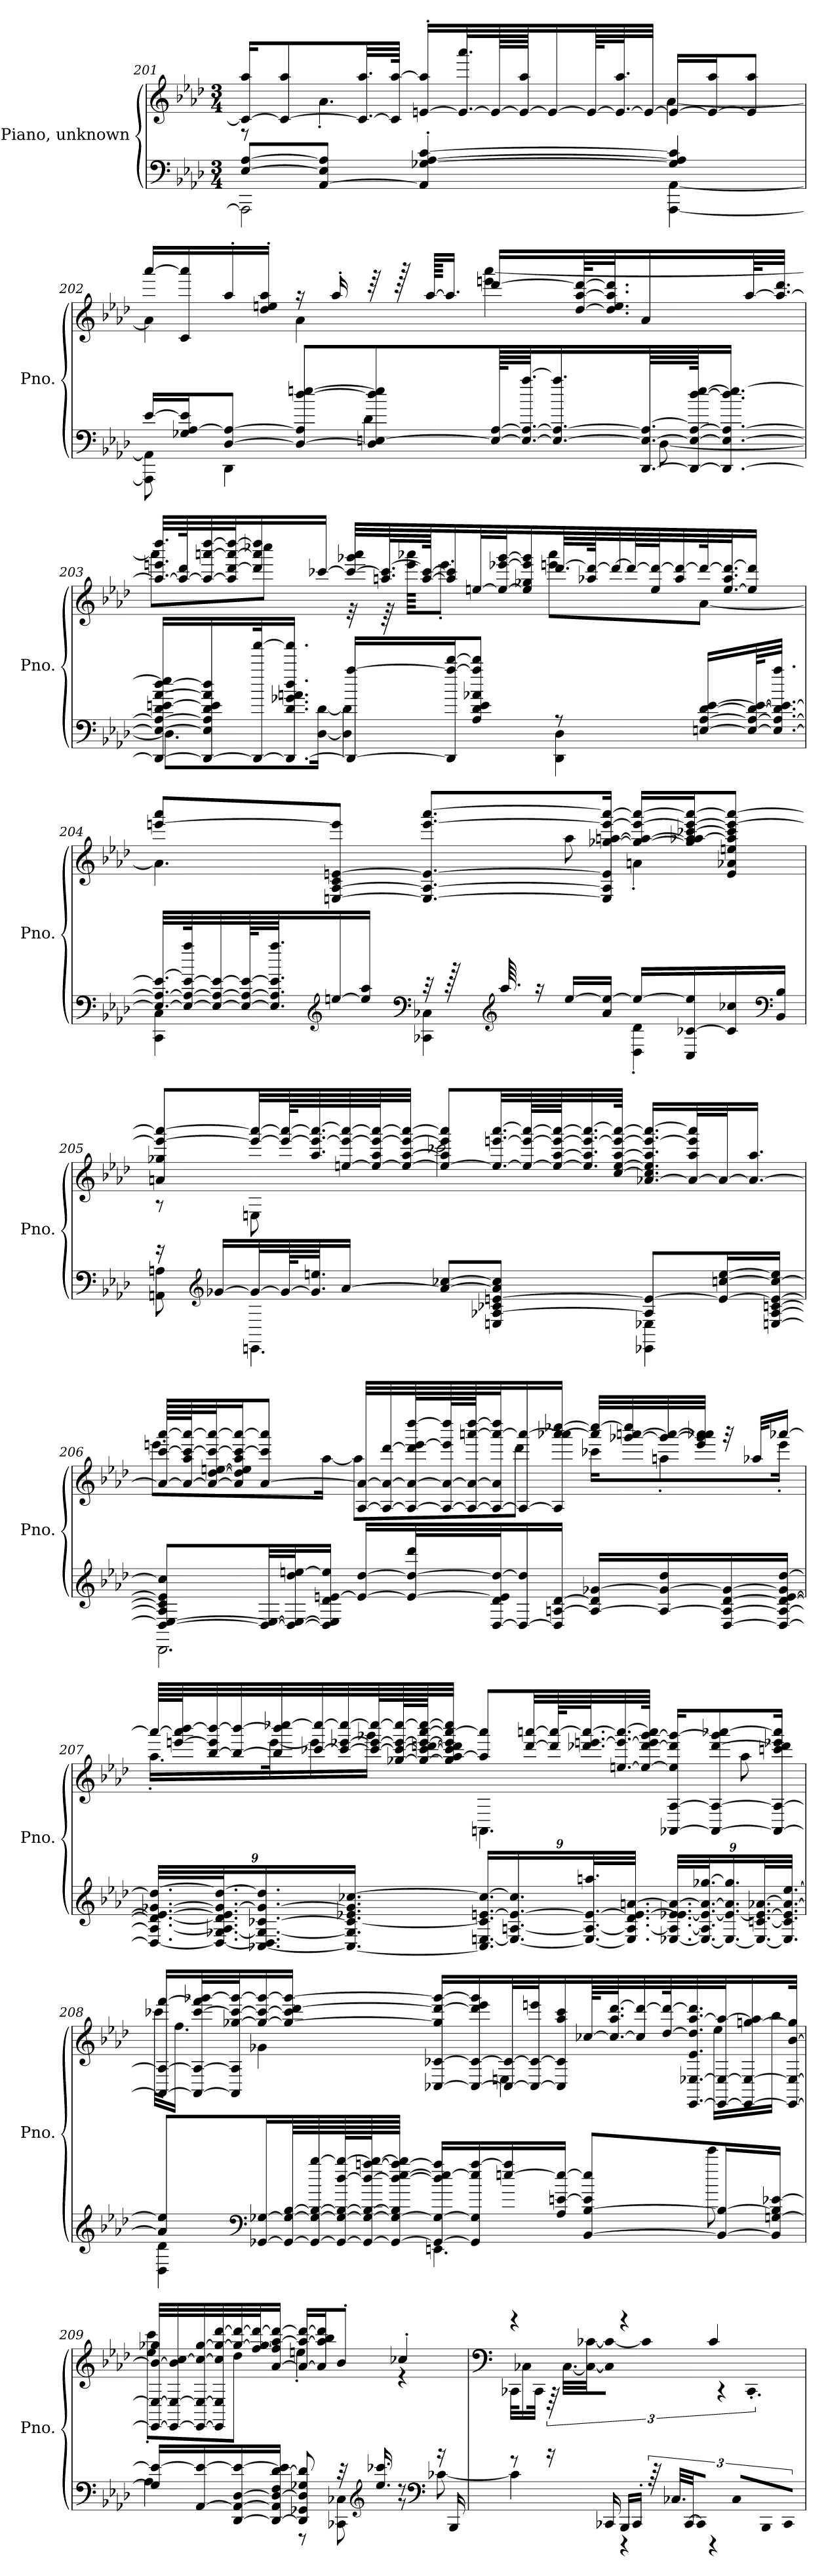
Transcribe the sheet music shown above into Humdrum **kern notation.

**kern	**kern
*part1	*part1
*staff2	*staff1
*I"Piano, unknown	*
*I'Pno.	*
!!LO:LB:g=z
*clefF4	*clefG2
*k[b-e-a-d-]	*k[b-e-a-d-]
*M3/4	*M3/4
=201	=201
*^	*^
[8E-/ [8A-/L	2AAA-\]	16c/_ 16aa-/KL	8r
.	.	8c/_ 8aa-/	.
[8AA-/ 8E-/] 8A-/]J	.	.	4.a-'\
.	.	32.c/_ 32.aa-/LL	.
.	.	64c/] [64aa-/JJJk	.
4AA-/]' [4G-X/' [4A-/' [4c/'	.	[16en/' 16aa-/]'LL	.
.	.	32.e/_ 32.aaa-/L	.
.	.	128e/LL_	.
.	.	128e/_ 128aa-/JJJ	.
.	.	16e/_	.
.	.	128e/KLL_	.
.	.	64.e/_ 64.aa-/J	.
.	.	32e/JJJ_	.
4G-/] 4A-/] 4c/]	[4AAA-\ [4AA-\	16e/LL_	[4a-\
.	.	16e/_ 16aa-/J	.
.	.	8e/] 8aa-/J	.
!!LO:LB:g=z	!!
=202	=202	=202	=202
[16e-/LL	8AAA-\] 8AA-\]	[16aaa-/LL	4a-\]
16G-X/ [16A-/ 16e-/]J	.	16c/ 16aaa-/]	.
[8D-/ 8A-/_J	4DD-\	16aa-'/	.
.	.	16dd-/' 16een/' 16aa-/'JJ	.
8D-/_ 8A-/] [8dd-/ [8een/L	.	16r	4a-\
.	.	16aa-'/	.
8D-/] [8En/ 8dd-/] 8ee/]	4d-\	64r	.
.	.	128r	.
.	.	[128aa-/KKKLL	.
.	.	16.aa-/JJ]	.
128E/_ [128A-/KLLL	.	[16ddd-/LL	4eeen\ [4aaa-\
64.E/_ 64.A-/_ [64.aa-/JJ	.	.	.
16.E/_ 16.A-/_ 16.aa-/]	.	.	.
.	.	[64dd-/ [64aa-/ 64ddd-/_KL	.
.	.	32.dd-/] 32.ee/ 32.aa-/] 32.ddd-/]J	.
[64.DD-/ 64.E/_ 64.A-/_LL	[8D-\	16a-/	.
128DD-/_ 128E/_ 128A-/_ [128dd-/ [128ee/JJK	.	.	.
16.DD-/_ 16.E/_ 16.A-/_ 16.dd-/] 16.ee/_JJ	.	.	.
.	.	[64aa-/KL	.
.	.	32.aa-/_ 32.ddd-/JJJ	.
!!LO:PB:g=z	!!
=203	=203	=203	=203
16DD-/_ 16E/_ 16A-/_ 16d-/ [16en/ [16a-/ [16dd-/ 16ee/]LL	8.D-\L]	32.aa-/_ 32.eeen/ 32.dddd-/LLL	8aaa-\L]
.	.	64aa-/_ 64ddd-/K	.
16DD-/_ 16E/] 16A-/] 16d-/ 16e/] 16a-/] 16dd-/]	.	32aa-/_ [32aaan/ [32dddd-/	.
.	.	32aa-/] [32ddd-/ 32aaa/_ 32dddd-/_J	.
32DD-/_ [32aaa-/K	.	16ddd-/] 16aaa/] 16dddd-/]	8cccc-X\J
16.DD-/_ 16.d-/ 16.g-X/ 16.an/ 16.dd-/ 16.aaa-/]JJ	.	.	.
.	[16D-\ [16d-\Jk	[16ccc-X/JJ	.
16DD-/_ [16aa-/LL	4D-\] 4d-\]	32ccc-/_ 32ggg-X/ 32aaa/LLL	32r
.	.	64.aan/ 64.ccc-/_L	64r
.	.	.	64eee\ 64aaa-X\KKKL
.	.	[128aa/ 128ccc-/_JJK	.
16DD-/] 16aa-/_ [16ddd-/J	.	16aa/] 16ccc-/]	8.eee'\J
8A-/ 8d-/ 8e/ 8a-X/ 8aa-/] 8ddd-/]J	.	[32een/L	.
.	.	32ee/_ [32eee-X/ [32ggg-/J	.
.	.	16ee/] 16gg-X/ 16eee-/] 16ggg-/]	.
8r	4DD-\ 4D-\	[64.ddd-/LL	8eeen\ 8aaa-\L
.	.	128aa-X/ 128ddd-/_JK	.
.	.	32ddd-/_	.
.	.	64ddd-/L_	.
.	.	64ee/ 64ddd-/_J	.
.	.	32aa-/ 32ddd-/_	.
[16En/ [16A-/ [16d-/ [16e/LL	.	64ddd-/K_	[8a-\J
.	.	[32.ee/ 32.aa-/ 32.ddd-/_J	.
64E/_ 64A-/_ 64d-/_ 64e/_KL	.	16ee/] 16ddd-/]JJ	.
32.E/_ 32.A-/_ 32.d-/] 32.e/_ 32.aa-/JJJ	.	.	.
!!LO:LB:g=z	!!
=204	=204	=204	=204
32.E/_ 32.A-/_ 32.e/_LLL	4CC\ 4C\	[8eeen/ 8aaa-/L	4.a-\]
64E/_ 64A-/_ 64e/_ 64aa-/K	.	.	.
32E/_ 32A-/_ 32e/_	.	.	.
128E/_ 128A-/_ 128e/_KL	.	.	.
64.E/] 64.A-/] 64.e/] 64.aa-/JJ	.	.	.
*clefG2	*	*	*
[16een/	.	[8En/ [8A-/ 8c/ [8en/ 8eee/]J	.
16ee/] 16aa-/JJ	.	.	.
*clefF4	*	*	*
32r	4CC-X\ 4C-X\	8.E/_ 8.A-/_ 8.e/_ [8.eee/ [8.aaa-/L	.
128r	.	.	.
*clefG2	*	*	*
64.aa-/	.	.	.
16r	.	.	.
[16ee/LL	.	.	8aa-\
16a-/ 16ee/_JJ	.	16E/] 16A-/] 16e/] [16gg-X/ [16aan/ 16eee/_ 16aaa-/_Jk	.
16ee/LL_	4D-\' 4d-\'	16gg-/_ 16aa/_ 16eee/_ 16aaa-/_LL	4an'\
16C-/ [16c-X/ 16ee/]	.	16gg-/] [16aa-X/ 16aa/] [16ccc-X/ 16eee/_ 16aaa-/_J	.
16c-/] 16cc-X/	.	8e/ 8a-X/ 8een/ 8aa-/] 8ccc-/] 8eee/_ 8aaa-/_J	.
*clefF4	*	*	*
16BB-/ 16B-/JJ	.	.	.
!!LO:LB:g=z	!!
=205	=205	=205	=205
16r	8AAn\ 8An\	8an/ 8gg-X/ 8eee/_ 8aaa-/_L	8r
*clefG2	*	*	*
[16g-X/LL	.	.	.
32g-/L_	4.EEn\	32eee/_ 32aaa-/_LL	8En\
128g-/KL_	.	128eee/_ 128aaa-/_KL	.
64.g-/] 64.een/JJ	.	64.aa-/ 64.eee/_ 64.aaa-/_	.
[16a-/JJ	.	[64een/ 64eee/_ 64aaa-/_	.
.	.	64ee/_ 64aa-/ 64eee/_ 64aaa-/_J	.
.	.	32ee/_ [32aa-/ 32eee/_ 32aaa-/_JJJ	.
8a-/_ [8cc-X/L	.	8ee/_ 8aa-/] 8eee/] 8aaa-/]L	2ccc-X\
8En/ [8A-X/ 8c-X/ [8en/ 8a-/] 8cc-/]J	.	32.ee/_ [32.eeen/ [32.aaa-/LL	.
.	.	128ee/_ 128eee/_ 128aaa-/_LL	.
.	.	128ee/_ [128aa-/ 128eee/_ 128aaa-/_JJ	.
.	.	32.ee/] 32.aa-/] 32.eee/_ 32.aaa-/_	.
.	.	[64cc/ [64ee/ [64aa-/ 64eee/_ 64aaa-/_JJJk	.
8A-/] 8e/_L	4EE-X\ 4E-X\	[16.a-X/ 16.cc/] 16.ee/] 16.aa-/] 16.eee/_ 16.aaa-/_LL	.
.	.	32a-/_ 32aa-/ 32eee/] 32aaa-/]L	.
16e/_ [16ccn/ [16ee/L	.	32a-/J_	.
.	.	16.a-/_ 16.aa-/JJ	.
[16En/ [16A-/ [16cn/ 16e/_ 16cc/_ 16ee/]JJ	.	.	.
!!LO:LB:g=z	!!
=206	=206	=206	=206
[8D-/ 8E/_ 8A-/] 8c/] 8e/] 8cc/]L	2.DD-\	64a-/_ [64ccc/ [64aaa-/LLLL	8.eeen\L
.	.	64a-/_ 64aa-/ 64ccc/_ 64aaa-/_J	.
.	.	32a-/_ [32dd-/ [32een/ 32ccc/_ 32aaa-/_J	.
.	.	16a-/] 16dd-/] 16ee/] 16aa-/ 16ccc/_ 16aaa-/_J	.
32D-/_ 32E/_LL	.	[8a-/ 8ccc/] 8aaa-/]J	.
32D-/_ 32E/_ 32dd-/ [32een/J	.	.	.
16D-/] 16E/] 16d-/ [16en/ 16ee/]JJ	.	.	[16aa-\Jk
16e/_ [16dd-/LL	.	[32A-/ 32a-/_LLL	8aa-\L]
.	.	32A-/_ 32a-/_ [32ddd-/	.
32e/_ 32dd-/_ 32ddd-/L	.	64A-/_ 64a-/_ 64ddd-/] [64eee/ [64dddd-/L	.
.	.	128A-/_ 128a-/_ 128eee/] 128dddd-/]L	.
.	.	128A-/_ 128a-/_ [128aaan/ [128dddd-/JJ	.
[32D-/ 32d-/ 32e/] 32dd-/_J	.	32A-/_ 32a-/] 32aaa/_ 32dddd-/]J	.
16D-/_ 16dd-/]	.	16A-/_ 16aaa/_	8ddd-\J
16D-/] [16An/ [16d-/JJ	.	16A-/] [16aaa-X/ 16aaa/] [16cccc-X/JJ	.
16A/_ 16d-/] [16g-X/LL	.	32aaa-/] 32cccc-/_LLL	16ccc-X\KL
.	.	[32ggg-X/ [32aaan/ 32cccc-/]	.
16A/_ 16g-/_ 16dd-/	.	32ggg-/_ 32aaa/_	8aan'\
.	.	32eee/ 32ggg-/] 32aaa-X/ 32aaa/]JJJ	.
[16D-/ 16A/_ [16d-/ 16g-/_	.	32r	.
.	.	32aa-X/KLL	.
16D-/_ 16A/_ 16d-/_ [16e/ 16g-/] [16dd-/JJ	.	[16aaa-X/JJ	16eee'\Jk
*v	*v	*	*
!!LO:LB:g=z	!!
=207	=207	=207
*Xbrackettup	*	*
36.D-/_ 36.A/_ 36.d-/_ 36.e/_ [36.g-X/ 36.dd-/_LLL	64aaa-/LLLL_	16.aa-'\LL
.	[64eeen/ 64aaa-/] [64bbb-/J	.
.	[32bb-/ 32eee/] 32bbb-/_	.
36.D-/_ [36.G-X/ 36.A/] 36.d-/] 36.e/] 36.g-/_ 36.dd-/_J	.	.
.	32bb-/_ 32bbb-/_	.
[18.C-X/ 18.D-/] 18.G-/_ [18.c-X/ 18.g-/_ 18.dd-/]	.	.
.	32bb-/] 32bbb-/] [32cccc-X/	[32eee\K
.	[32ccc-X/ 32cccc-/_	16eee\]
.	32ccc-/_ [32eee-X/ 32cccc-/_	.
18.C-/_ 18.G-/] 18.c-/_ 18.e-X/ 18.g-/] [18.cc-X/JJ	.	.
.	64ccc-/_ 64eee-/_ 64cccc-/_L	16ggg-X\JJ
.	[128gg-X/ 128ccc-/_ 128eee-/_ 128cccc-/_L	.
.	128gg-/_ 128ccc-/_ [128dddn/ 128eee-/_ [128aaa-/ 128cccc-/_JJ	.
.	32gg-/] [32aa-/ 32ccc-/] 32ddd/] 32eee-/] 32aaa-/_ 32cccc-/]JJJ	.
18.C-/] [18.En/ 18.c-/] [18.en/ 18.cc-/_LL	8aa-/] 8aaa-/]L	4.AAn\
18.E/_ [18.An/ 18.e/_ 18.cc-/]	.	.
.	[32ddd/ [32aaan/LL	.
.	128ddd/] 128aaa/_KL	.
.	64.ddd-X/ [64.eeen/ 64.aaa/_J	.
36.E/_ 36.A/_ 36.e/_ 36.aan/L	.	.
.	[32.een/ 32.eee/_ 32.aaa/_	.
36.E/] 36.A/_ 36.d-/ 36.e/_ [36.an/JJJ	.	.
.	64ee/_ [64ddd-/ 64eee/] [64ggg-/ 64aaa/]JJJk	.
[36.E-X/ 36.A/_ [36.e-X/ 36.e/] 36.a/_LLL	[16AA-X/ [16A-/ 16ee/] 16ddd-/] 16ggg-/_KL	.
36.E-/_ 36.A/] 36.e-/_ 36.a/_ [36.gg-X/J	.	.
.	8AA-/_ 8A-/_ [8ddd-/ 8ggg-/] [8aaa-X/	.
18.E-/_ 18.e-/_ 18.a/] 18.gg-/]	.	.
.	.	8aa-\
36.E-/_ [36.cn/ 36.e-/_ [36.a-X/L	.	.
.	16AA-/_ 16A-/_ 16cccn/ 16ddd-/] 16eee-X/ 16aaa-/]Jk	.
36.E-/] 36.c/] 36.e-/] 36.a-/_ [36.ee-/JJJ	.	.
!!LO:LB:g=z	!!
=208	=208	=208
*^	*	*
8a-/] 8ee-/]L	4D-\ 4d-\	16AA-/_ 16A-/_ [16fff/LL	32ccc-X\KLL
.	.	.	16.ff\JJ
.	.	32AA-/_ 32A-/_ [32ccc-/ 32fff/] [32ggg-X/L	.
.	.	32AA-/] 32A-/] [32gg-X/ 32ccc-/_ 32ggg-/_J	.
*clefF4	*	*	*
[16GG-X/ [16G-X/L	.	16gg-/_ 16ccc-/_ 16ggg-/_	4g-X\
64GG-/_ 64G-/_ [64B-/LL	.	16gg-/_ 16ccc-/] [16ddd-/ 16ggg-/_JJ	.
64GG-/_ 64G-/_ 64B-/_ [64bb-/	.	.	.
128GG-/_ 128G-/_ 128B-/_ [128dd-/ 128bb-/_L	.	.	.
128GG-/_ 128G-/_ 128B-/_ 128dd-/_ [128aan/ 128bb-/_J	.	.	.
64GG-/_ 64G-/_ 64B-/] 64dd-/_ [64ee-/ 64aa/_ 64bb-/]JJJJ	.	.	.
16GG-/_ 16G-/_ 16dd-/] 16ee-/_ 16aa/]LL	4.EEn\	[16C-X/ [16c-X/ 16gg-/] 16ddd-/_ 16ggg-/_LL	.
16GG-/] 16G-/] 16ee-/] [16aa/	.	16C-/_ 16c-/_ 16ddd-/] 16eee-/ 16ggg-/]	.
[16een/ 16aa/]	.	32C-/_ 32c-/_L	4En\
.	.	32C-/_ 32c-/_ 32eeen/J	.
16A-/ [16en/ 16ee/_JJ	.	16C-/] 16c-/] 16aa-/ 16ccc-/	.
[8BB-/ [8B-/ 8e/] 8ee/]L	.	[128cc-X/KLL	.
.	.	64.cc-/_ 64.aa-/ [64.ddd-/J	.
.	.	32cc-/] 32ddd-/_	.
.	.	[64dd-/ 64ddd-/_K	.
.	.	[32.EE-/ [32.E-X/ 32.e-/ 32.dd-/] [32.aa-/ 32.ddd-/]	.
16BB-/_ 16B-/_L	8eee-\	32EE-/_ 32E-/_ 32aa-/_J	16ee-\LL
.	.	16EE-/_ 16E-/_ [16ggn/ 16aa-/]	.
16BB-/] [16Gn/ 16B-/] [16e-X/JJ	.	.	16bb-\JJ
.	.	32EE-/_ 32E-/_ [32b-/ 32gg/]JJk	.
!!LO:PB:g=z	!!
=209	=209	=209	=209
16G/] 16e-/_LL	4A-\	32EE-/_ 32E-/_ 32b-/_ 32gg-X/LLL	8ee-\' 8ccc\'L
.	.	32EE-/_ 32E-/_ 32b-/] [32cc/	.
[16AA-/ 16e-/_	.	32EE-/_ 32E-/_ 32cc/_ [32gg-/	.
.	.	32EE-/] 32E-/] 32cc/] 32gg-/_ [32ddd-/	.
[16DD-/ 16AA-/_ [16D-/ 16e-/_	.	32gg-/_ 32ddd-/_	8dd-\J
.	.	[32ff/ 32gg-/] 32ddd-/_J	.
16DD-/_ 16AA-/] 16D-/_ 16F/ [16d-/ 16e-/]JJ	.	[16a-/ 16ff/] [16aa-/ 16ddd-/_JJ	.
8DD-/] 8GG-X/ 8D-/] 8G-X/ 8d-/]	8r	16a-/_ 16aa-/_ 16ddd-/_LL	4een'\
.	.	16a-/] 16aa-/] 16bb-/ 16ddd-/]J	.
32r	8CC-X\ 8C-X\	8b-'/J	.
*clefG2	*	*	*
16.ee-/ 16.ccc-X/	.	.	.
8r	8r	4cc-X'/	4r
*clefF4	*	*	*
16r	[8c-X\	.	.
16BBB-/	.	.	.
!!LO:LB:g=z	!!
=210	=210	=210	=210
*	*	*clefF4	*
8r	4c-\]	4r	32CC-X\KLL
.	.	.	16C-X\
.	.	.	32CC-\JJk
16r	.	.	96r
.	.	.	[48.C-\LLL
.	.	.	48C-\_ [48c-X\J
16CC-X/	.	.	16C-\] 16c-\_JJ
16BBB-/LL	4r	4r	4c-\]
16CC-'/JJ	.	.	.
*brackettup	*	*	*
96r	.	.	.
48.C-X/LLL	.	.	.
[48CC-/J	.	.	.
16CC-/JJ]	.	.	.
8C-/L	4r	4c-/	16r
.	.	.	8.CC-'\
16BBB-/L	.	.	.
16CC-/JJ	.	.	.
*v	*v	*	*
*	*v	*v
=	=
*-	*-
